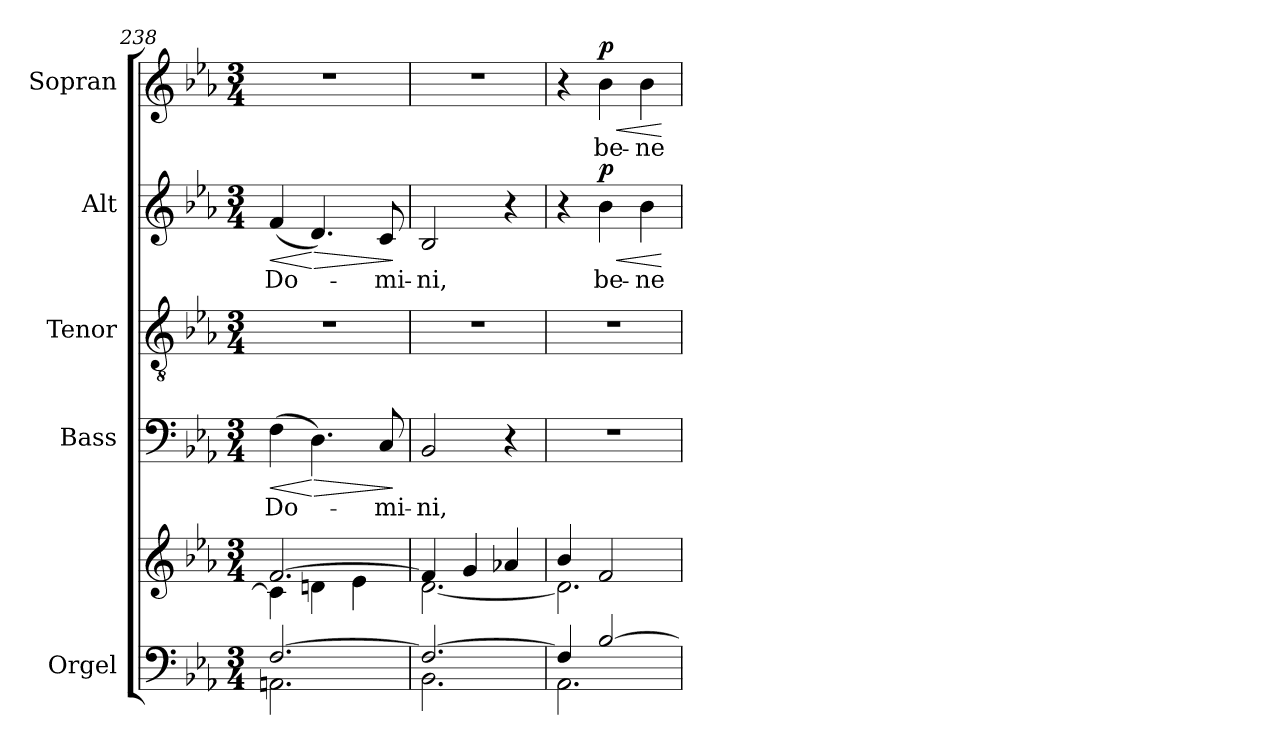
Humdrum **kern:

**kern	**kern	**kern	**text	**dynam	**kern	**kern	**text	**dynam	**kern	**text	**dynam
*part5	*part5	*part4	*part4	*part4	*part3	*part2	*part2	*part2	*part1	*part1	*part1
*staff6	*staff5	*staff4	*staff4	*staff4	*staff3	*staff2	*staff2	*staff2	*staff1	*staff1	*staff1
*I"Orgel	*	*I"Bass	*	*	*I"Tenor	*I"Alt	*	*	*I"Sopran	*	*
*I'Org.	*	*I'B.	*	*	*I'T.	*I'A.	*	*	*I'S.	*	*
*clefF4	*clefG2	*clefF4	*	*	*clefGv2	*clefG2	*	*	*clefG2	*	*
*k[b-e-a-]	*k[b-e-a-]	*k[b-e-a-]	*	*	*k[b-e-a-]	*k[b-e-a-]	*	*	*k[b-e-a-]	*	*
*E-:	*E-:	*E-:	*	*	*E-:	*E-:	*	*	*E-:	*	*
*M3/4	*M3/4	*M3/4	*	*	*M3/4	*M3/4	*	*	*M3/4	*	*
=238	=238	=238	=238	=238	=238	=238	=238	=238	=238	=238	=238
*^	*^	*	*	*	*	*	*	*	*	*	*
!	!	!	!	!	!LO:LY:b	!LO:HP:b	!	!	!LO:LY:b	!LO:HP:b	!	!	!
[>2.F/	2.AAn\	[>2.f/	4c\]	(>4F\	Do-	<	2.r	(<4f/	Do-	<	2.r	.	.
!	!	!	!	!	!	!LO:HP:n=1:b	!	!	!	!LO:HP:n=1:b	!	!	!
.	.	.	4dn\	4.D\)	.	[ >	.	4.d/)	.	[ >	.	.	.
.	.	.	4e-\	.	.	.	.	.	.	.	.	.	.
!	!	!	!	!	!LO:LY:b	!	!	!	!LO:LY:b	!	!	!	!
.	.	.	.	8C/	-mi-	.	.	8c/	-mi-	.	.	.	.
*v	*v	*	*	*	*	*	*	*	*	*	*	*	*
*	*v	*v	*	*	*	*	*	*	*	*	*	*
.	.	.	.	]	.	.	.	]	.	.	.
=239	=239	=239	=239	=239	=239	=239	=239	=239	=239	=239	=239
*^	*^	*	*	*	*	*	*	*	*	*	*
!	!	!	!	!	!LO:LY:b	!	!	!	!LO:LY:b	!	!	!	!
2.F/_	2.BB-\	4f/]	[<2.d\	2BB-/	-ni,	.	2.r	2B-/	-ni,	.	2.r	.	.
.	.	4g/	.	.	.	.	.	.	.	.	.	.	.
.	.	4a-X/	.	4r	.	.	.	4r	.	.	.	.	.
=240	=240	=240	=240	=240	=240	=240	=240	=240	=240	=240	=240	=240	=240
4F/]	2.AA-\	4b-/	2.d\]	2.r	.	.	2.r	4r	.	.	4r	.	.
!	!	!	!	!	!	!	!	!	!LO:LY:b	!LO:HP:b	!	!LO:LY:b	!LO:HP:b
!	!	!	!	!	!	!	!	!	!	!LO:DY:n=1:a	!	!	!LO:DY:n=1:a
[>2B-/	.	2f/	.	.	.	.	.	4b-\	be-	< p	4b-\	be-	< p
!	!	!	!	!	!	!	!	!	!LO:LY:b	!	!	!LO:LY:b	!
.	.	.	.	.	.	.	.	4b-\	-ne-	.	4b-\	-ne-	.
*v	*v	*	*	*	*	*	*	*	*	*	*	*	*
*	*v	*v	*	*	*	*	*	*	*	*	*	*
.	.	.	.	.	.	.	.	[	.	.	[
=	=	=	=	=	=	=	=	=	=	=	=
*-	*-	*-	*-	*-	*-	*-	*-	*-	*-	*-	*-
